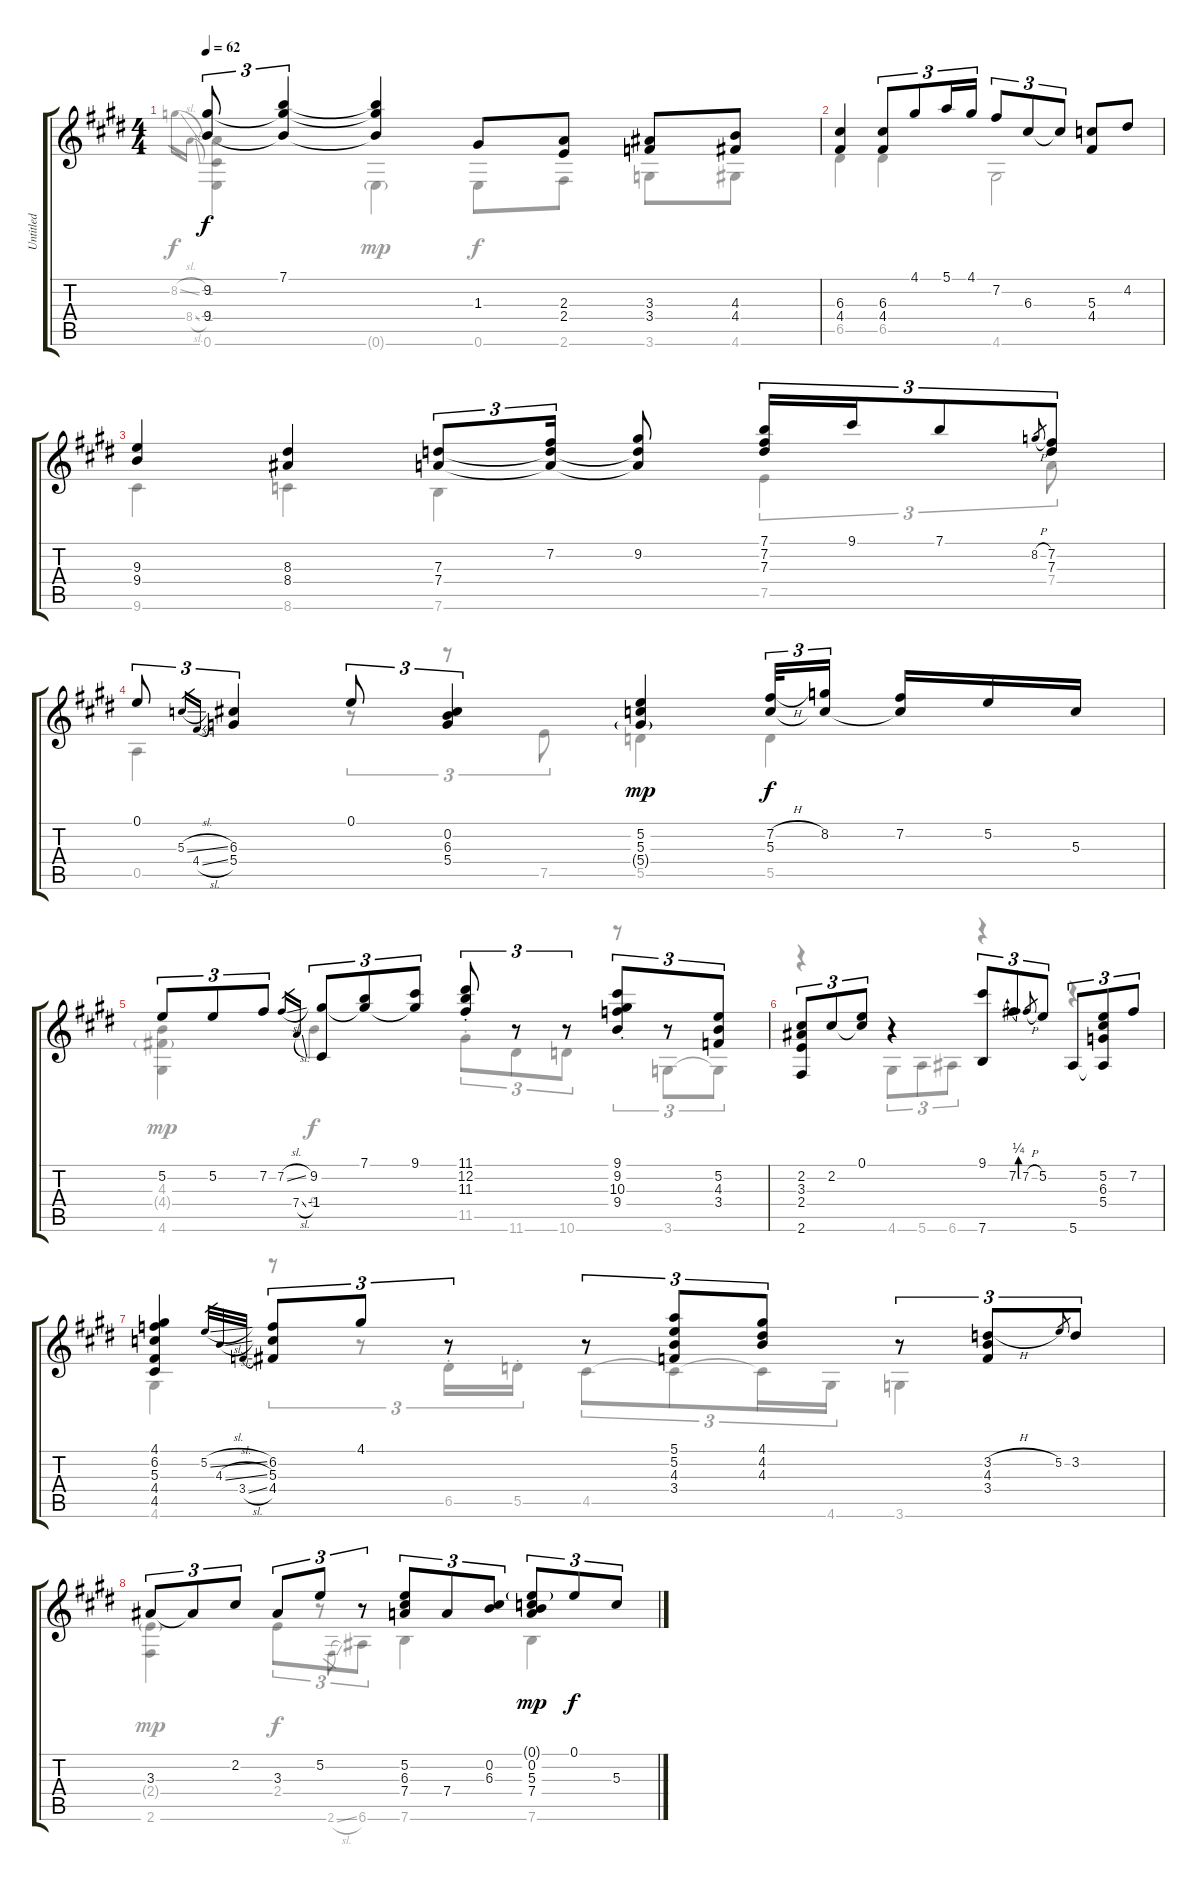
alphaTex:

\track ("Untitled" "Untitled") {instrument electricguitarjazz}
\staff {score tabs}
\tuning (E4 B3 G3 D3 A2 E2) {hide}
\voice
\ts (4 4)
\tempo 62
\clef g2
\ks e
(9.2 9.4).8{tu (3 2) dy f instrument electricguitarjazz} (7.1 9.2{t} 9.4{t}).4{tu (3 2)} (7.1{t} 9.2{t} 9.4{t}).4 1.3.8 (2.3 2.4).8 (3.3 3.4).8 (4.3 4.4).8 |
\ks c#minor
(6.3 4.4).4 (6.3 4.4).8{tu (3 2)} 4.1.8{tu (3 2)} 5.1.16{tu (3 2)} 4.1.16{tu (3 2)} 7.2.8{tu (3 2)} 6.3.8{tu (3 2)} 6.3{t}.8{tu (3 2)} (5.3 4.4).8 4.2.8 |
\ks e
(9.3 9.4).4 (8.3 8.4).4 (7.3 7.4).8{tu (3 2)} (7.2 7.3{t} 7.4{t}).16{tu (3 2)} (9.2 7.3{t} 7.4{t}).8 (7.1 7.2 7.3).16{tu (3 2)} 9.1.16{tu (3 2)} 7.1.8{tu (3 2)} 8.2{h}.8{gr} (7.2 7.3).8{tu (3 2)} |
\ks c#minor
0.1.8{tu (3 2)} 5.3{sl}.16{gr} 4.4{sl}.16{gr} (6.3 5.4).4{tu (3 2)} 0.1.8{tu (3 2)} (0.2 6.3 5.4).4{tu (3 2)} (5.2 5.3 5.4{g}).4{dy mp} (7.2{h} 5.3).32{tu (3 2) dy f} (8.2 5.3{t}).16{tu (3 2) beam splitsecondary} (7.2 5.3{t}).16 5.2.16 5.3.16 |
\ks e
5.2.8{tu (3 2)} 5.2.8{tu (3 2)} 7.2.8{tu (3 2)} 7.2{sl}.16{gr} 7.4{sl}.16{gr} (9.2 -1.4).8{tu (3 2)} (7.1 9.2{t}).8{tu (3 2)} (9.1 9.2{t}).8{tu (3 2)} (11.1{st} 12.2{st} 11.3{st}).8{tu (3 2)} r.8{tu (3 2)} r.8{tu (3 2)} (9.1{st} 9.2{st} 10.3{st} 9.4{st}).8{tu (3 2)} r.8{tu (3 2)} (5.2 4.3 3.4).8{tu (3 2)} |
\ks c#minor
(2.2 3.3 2.4 2.6).8{tu (3 2)} 2.2.8{tu (3 2)} (0.1 2.2{t}).8{tu (3 2)} r.4 (9.1 7.6).8{tu (3 2)} 7.2{be (bend 0 0 60 1)}.8{tu (3 2)} 7.2{h}.8{gr} 5.2.8{tu (3 2)} 5.6.8{tu (3 2)} (5.2 6.3 5.4 5.6{t}).8{tu (3 2)} 7.2.8{tu (3 2)} |
\ks e
(4.1 6.2 5.3 4.4 4.5).4 5.2{sl}.32{gr} 4.3{sl}.32{gr} 3.4{sl}.32{gr} (6.2 5.3 4.4).8{tu (3 2)} 4.1.8{tu (3 2)} r.8{tu (3 2)} r.8{tu (3 2)} (5.1 5.2 4.3 3.4).8{tu (3 2)} (4.1 4.2 4.3).8{tu (3 2)} r.8{tu (3 2)} (3.2{h} 4.3 3.4).8{tu (3 2)} 5.2.8{gr} 3.2.8{tu (3 2)} |
\ks c#minor
3.3.8{tu (3 2)} 3.3{t}.8{tu (3 2)} 2.2.8{tu (3 2)} 3.3.8{tu (3 2)} 5.2.8{tu (3 2)} r.8{tu (3 2)} (5.2 6.3 7.4).8{tu (3 2)} 7.4.8{tu (3 2)} (0.2 6.3).8{tu (3 2)} (0.1{g} 0.2 5.3 7.4).8{tu (3 2) dy mp} 0.1.8{tu (3 2) dy f} 5.3.8{tu (3 2)}
\voice
\clef g2
\ottava regular
\simile none
\ks e
8.2{sl}.16{gr dy f} 8.4{sl}.16{gr} (-1.2 -1.4 0.6).4 0.6{g}.4{dy mp} 0.6.8{dy f} 2.6.8 3.6.8 4.6.8 |
\ks c#minor
6.5.4 6.5.4 4.6.2 |
\ks e
9.6.4 8.6.4 7.6.4 7.5.4{tu (3 2)} 7.4.8{tu (3 2)} |
\ks c#minor
0.5.4 r.8{tu (3 2)} r.8{tu (3 2)} 7.5.8{tu (3 2)} 5.5.4 5.5.4 |
\ks e
(4.3 4.4{g} 4.6).4{dy mp} 9.4.4{dy f} 11.5{st}.8{tu (3 2)} 11.6.8{tu (3 2)} 10.6.8{tu (3 2)} r.8{tu (3 2)} 3.6.8{tu (3 2)} 3.6{t}.8{tu (3 2)} |
\ks c#minor
r.4 4.6.8{tu (3 2)} 5.6.8{tu (3 2)} 6.6.8{tu (3 2)} r.4 r.4 |
\ks e
4.6.4 r.8{tu (3 2)} r.8{tu (3 2)} 6.5{st}.16{tu (3 2)} 5.5{st}.16{tu (3 2)} 4.5.8{tu (3 2)} 4.5{t}.8{tu (3 2)} 4.5{t}.16{tu (3 2)} 4.6.16{tu (3 2)} 3.6.4 |
\ks c#minor
(2.4{g} 2.6).4{dy mp} 2.4.8{tu (3 2) dy f} r.8{tu (3 2)} 2.6{sl}.8{gr} 6.6.8{tu (3 2)} 7.6.4 7.6.4
